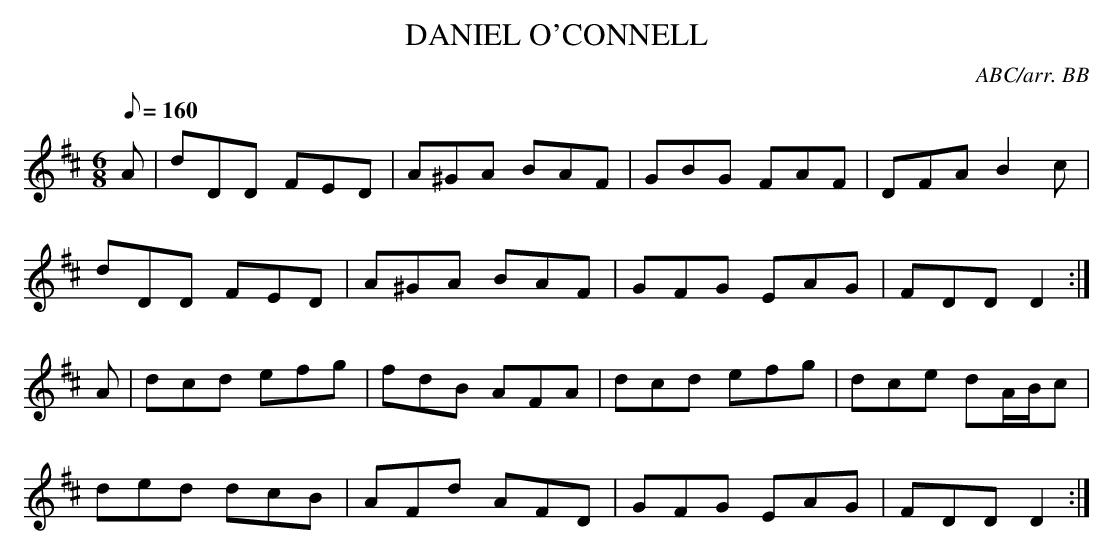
X:1
T:DANIEL O'CONNELL
C:ABC/arr. BB
L:1/8
M:6/8
Q:160
K:D
A|dDD FED|A^GA BAF|GBG FAF|DFA B2c|
dDD FED|A^GA BAF|GFG EAG|FDD D2 :|
A|dcd efg|fdB AFA|dcd efg|dce dA/B/c|
ded dcB|AFd AFD|GFG EAG|FDD D2 :|
